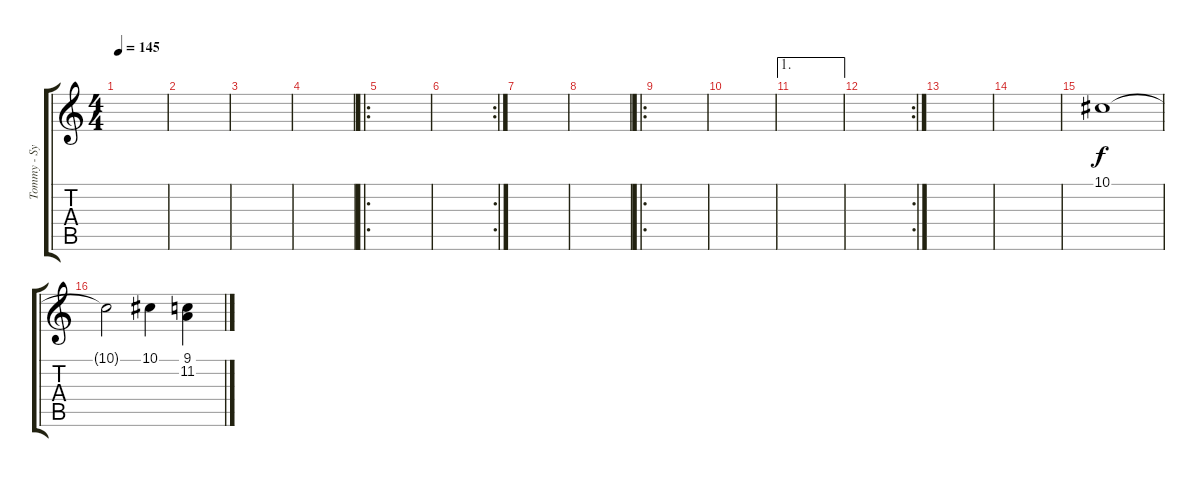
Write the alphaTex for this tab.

\track ("Tommy - Synth" "Tommy - Sy") {instrument koto}
\staff {score tabs}
\tuning (Eb4 Bb3 Gb3 Db3 Ab2 Eb2) {hide}
\ts (4 4)
\tempo 145
\clef g2
\ks c
|
|
|
|
\ro
|
\rc 2
|
|
|
\ro
|
|
\ae 1
|
\rc 2
|
|
|
10.1.1 |
10.1{t}.2 10.1.4 (9.1 11.2).4
